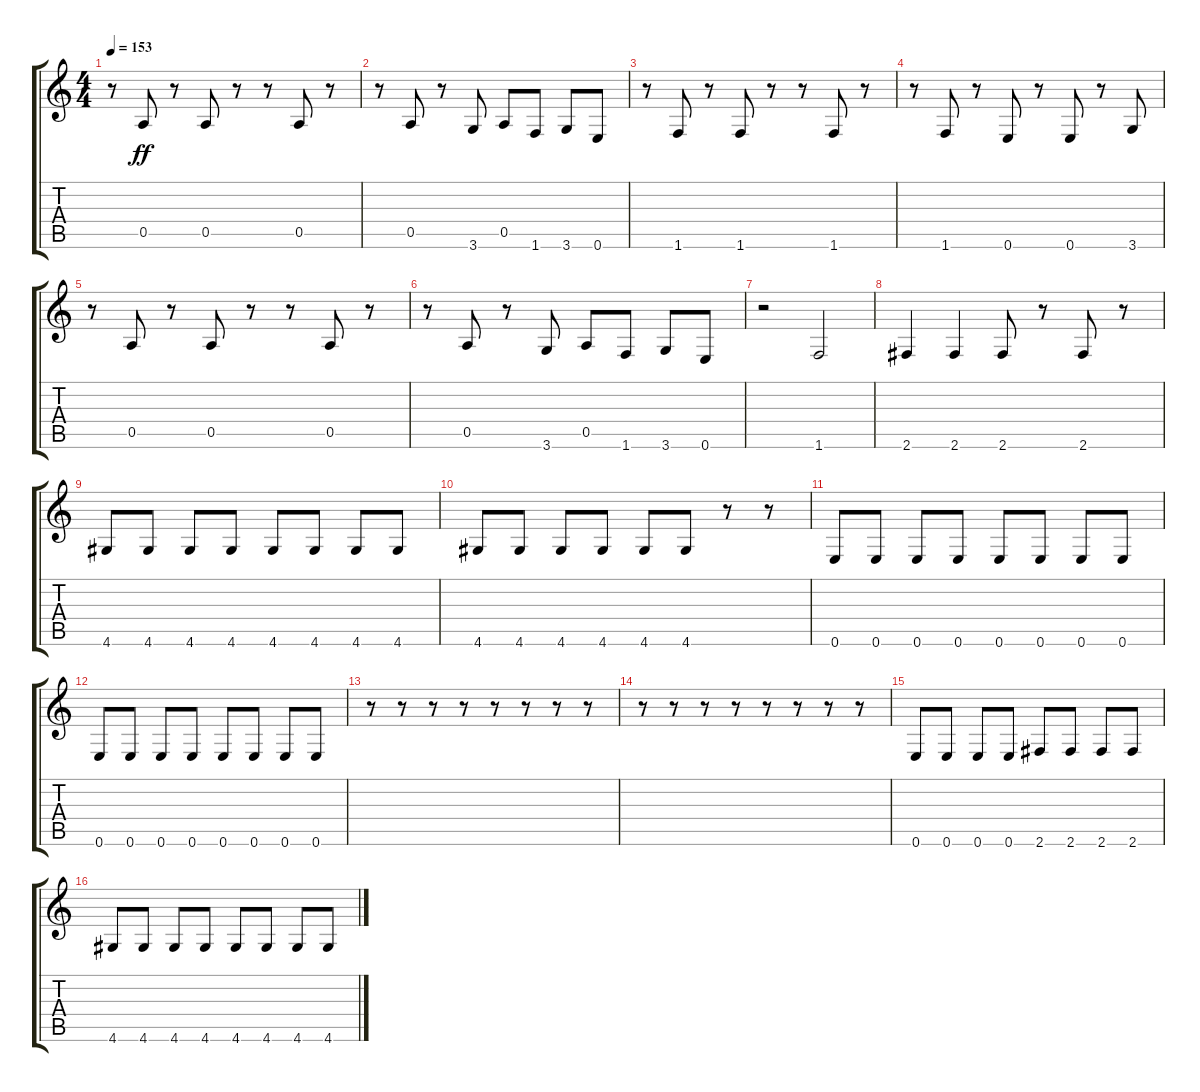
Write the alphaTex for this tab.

\track "" {instrument electricbassfinger}
\staff {score tabs}
\tuning (E4 B3 G3 D3 A2 E2) {hide}
\ts (4 4)
\tempo 153
\clef g2
\ks c
r.8{dy ff} 0.5.8 r.8 0.5.8 r.8 r.8 0.5.8 r.8 |
r.8 0.5.8 r.8 3.6.8 0.5.8 1.6.8 3.6.8 0.6.8 |
r.8 1.6.8 r.8 1.6.8 r.8 r.8 1.6.8 r.8 |
r.8 1.6.8 r.8 0.6.8 r.8 0.6.8 r.8 3.6.8 |
r.8 0.5.8 r.8 0.5.8 r.8 r.8 0.5.8 r.8 |
r.8 0.5.8 r.8 3.6.8 0.5.8 1.6.8 3.6.8 0.6.8 |
r.2 1.6.2 |
2.6.4 2.6.4 2.6.8 r.8 2.6.8 r.8 |
4.6.8 4.6.8 4.6.8 4.6.8 4.6.8 4.6.8 4.6.8 4.6.8 |
4.6.8 4.6.8 4.6.8 4.6.8 4.6.8 4.6.8 r.8 r.8 |
0.6.8 0.6.8 0.6.8 0.6.8 0.6.8 0.6.8 0.6.8 0.6.8 |
0.6.8 0.6.8 0.6.8 0.6.8 0.6.8 0.6.8 0.6.8 0.6.8 |
r.8 r.8 r.8 r.8 r.8 r.8 r.8 r.8 |
r.8 r.8 r.8 r.8 r.8 r.8 r.8 r.8 |
0.6.8 0.6.8 0.6.8 0.6.8 2.6.8 2.6.8 2.6.8 2.6.8 |
4.6.8 4.6.8 4.6.8 4.6.8 4.6.8 4.6.8 4.6.8 4.6.8
